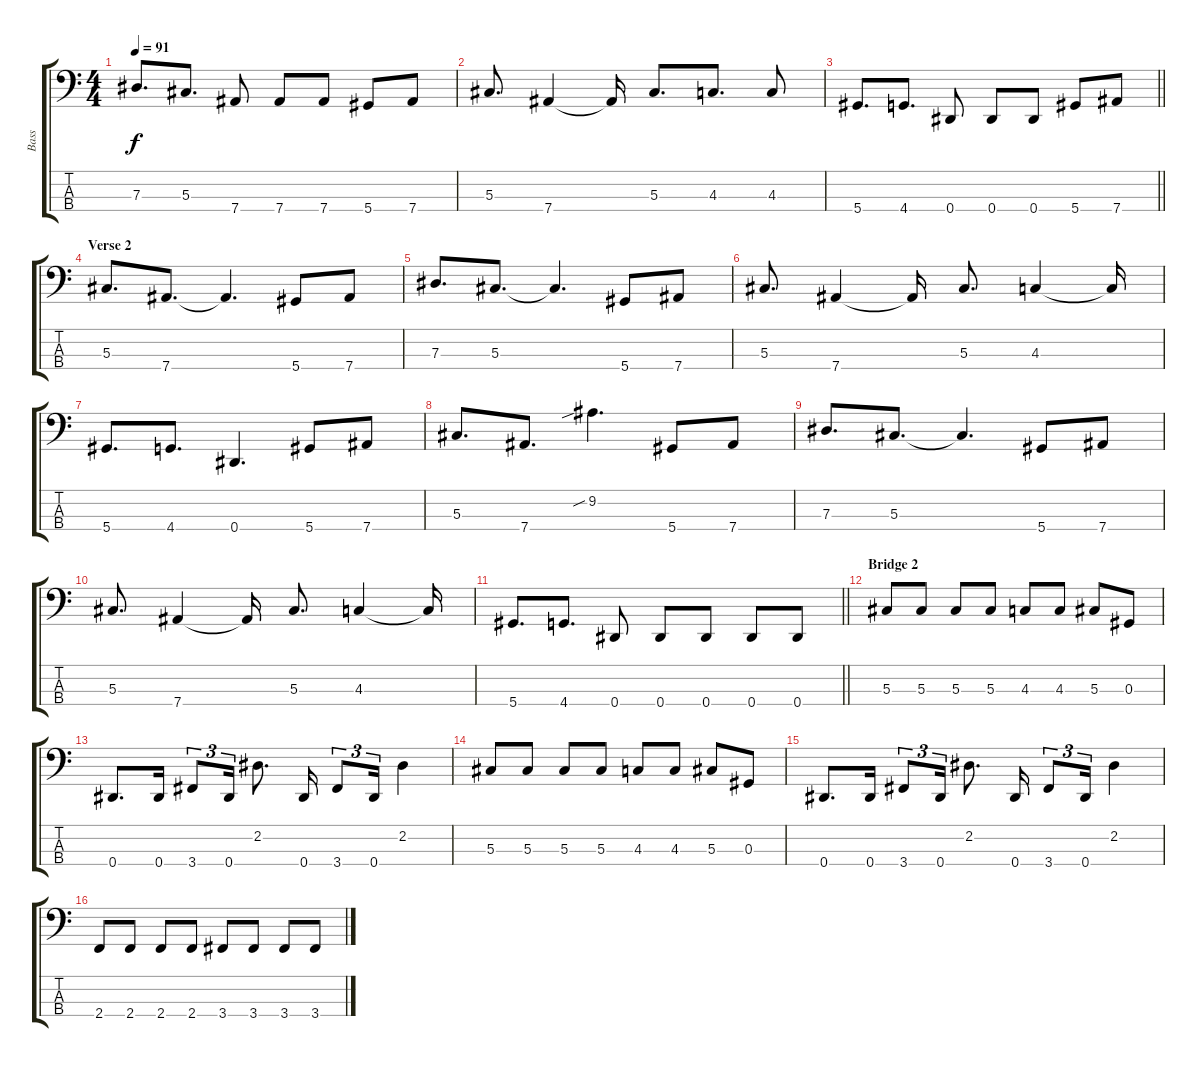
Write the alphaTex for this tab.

\track ("Bass" "Bass") {instrument electricbassfinger}
\staff {score tabs}
\tuning (Gb2 Db2 Ab1 Eb1) {hide}
\ts (4 4)
\tempo 91
\clef f4
\ks c
7.3.8{d dy f} 5.3.8{d} 7.4.8 7.4.8 7.4.8 5.4.8 7.4.8 |
5.3.8{d} 7.4.4 7.4{t}.16 5.3.8{d} 4.3.8{d} 4.3.8 |
\barLineRight lightlight
5.4.8{d} 4.4.8{d} 0.4.8 0.4.8 0.4.8 5.4.8 7.4.8 |
\section ("" "Verse 2")
5.3.8{d} 7.4.8{d} 7.4{t}.4{d} 5.4.8 7.4.8 |
7.3.8{d} 5.3.8{d} 5.3{t}.4{d} 5.4.8 7.4.8 |
5.3.8{d} 7.4.4 7.4{t}.16 5.3.8{d} 4.3.4 4.3{t}.16 |
5.4.8{d} 4.4.8{d} 0.4.4{d} 5.4.8 7.4.8 |
5.3.8{d} 7.4.8{d} 9.2{sib}.4{d} 5.4.8 7.4.8 |
7.3.8{d} 5.3.8{d} 5.3{t}.4{d} 5.4.8 7.4.8 |
5.3.8{d} 7.4.4 7.4{t}.16 5.3.8{d} 4.3.4 4.3{t}.16 |
\barLineRight lightlight
5.4.8{d} 4.4.8{d} 0.4.8 0.4.8 0.4.8 0.4.8 0.4.8 |
\section ("" "Bridge 2")
5.3.8 5.3.8 5.3.8 5.3.8 4.3.8 4.3.8 5.3.8 0.3.8 |
0.4.8{d} 0.4.16 3.4.8{tu (3 2)} 0.4.16{tu (3 2)} 2.2.8{d} 0.4.16 3.4.8{tu (3 2)} 0.4.16{tu (3 2)} 2.2.4 |
5.3.8 5.3.8 5.3.8 5.3.8 4.3.8 4.3.8 5.3.8 0.3.8 |
0.4.8{d} 0.4.16 3.4.8{tu (3 2)} 0.4.16{tu (3 2)} 2.2.8{d} 0.4.16 3.4.8{tu (3 2)} 0.4.16{tu (3 2)} 2.2.4 |
2.4.8 2.4.8 2.4.8 2.4.8 3.4.8 3.4.8 3.4.8 3.4.8
